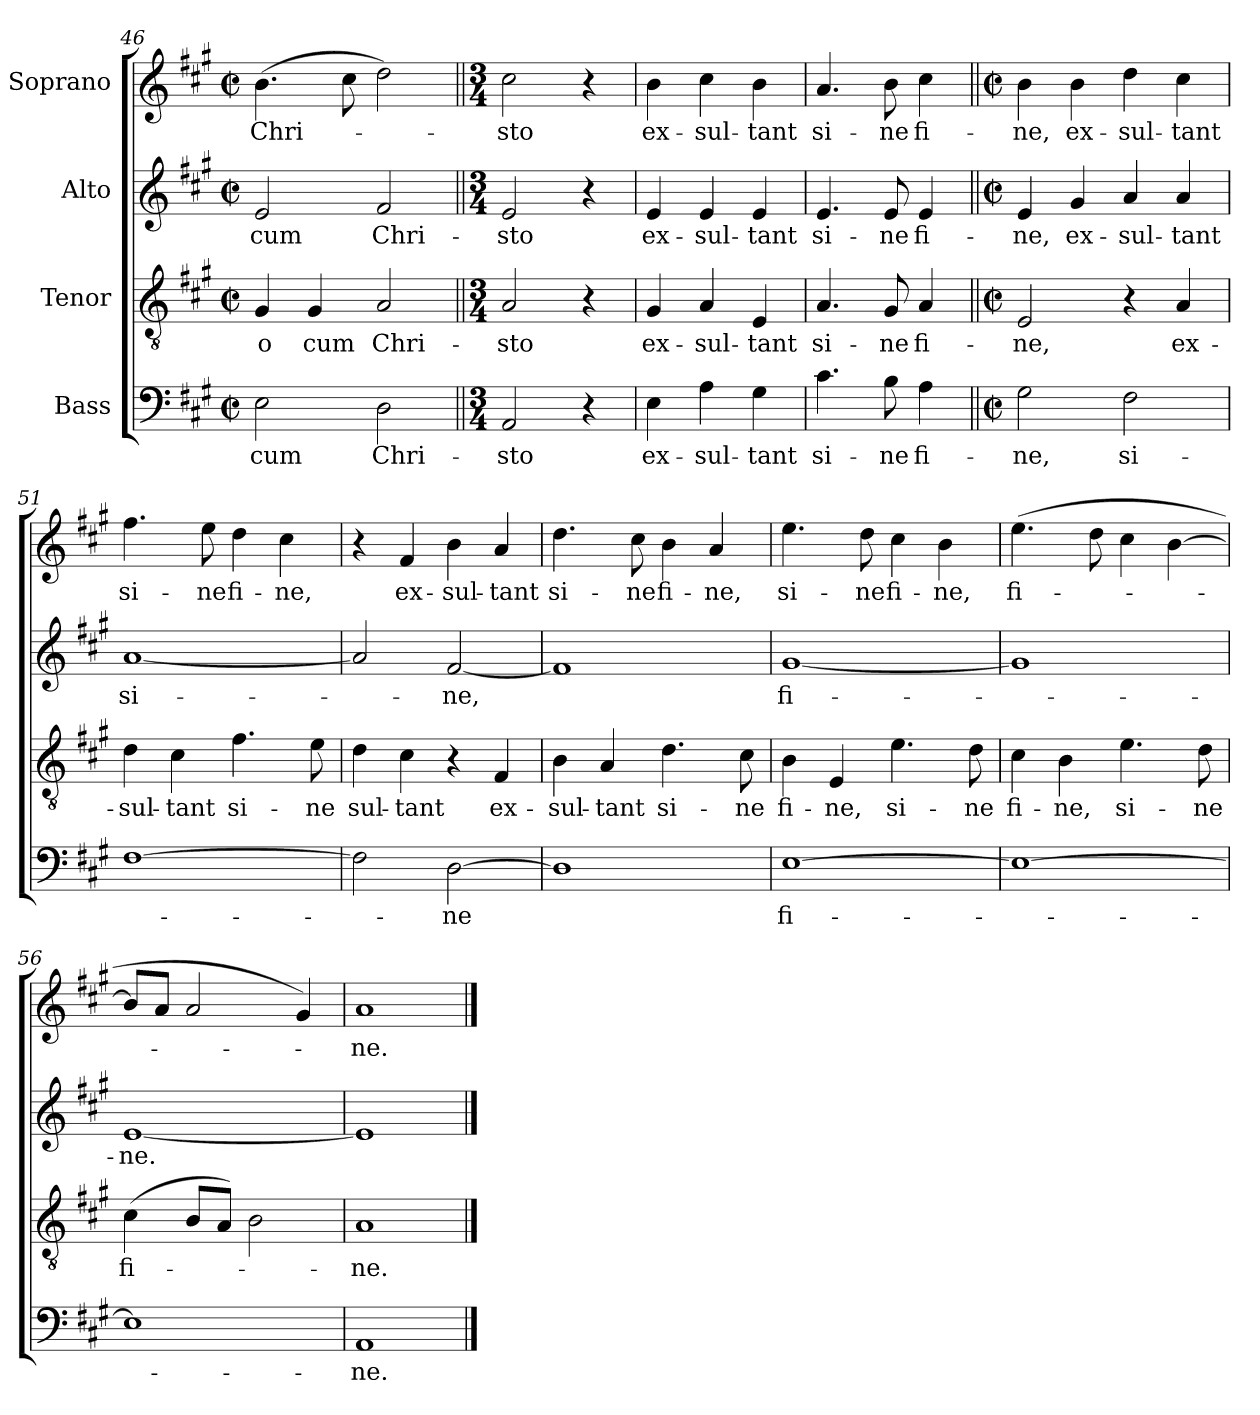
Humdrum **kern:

**kern	**text	**kern	**text	**kern	**text	**kern	**text
*part4	*part4	*part3	*part3	*part2	*part2	*part1	*part1
*staff4	*staff4	*staff3	*staff3	*staff2	*staff2	*staff1	*staff1
*I"Bass	*	*I"Tenor	*	*I"Alto	*	*I"Soprano	*
!!LO:LB:g=z
*clefF4	*	*clefGv2	*	*clefG2	*	*clefG2	*
*k[f#c#g#]	*	*k[f#c#g#]	*	*k[f#c#g#]	*	*k[f#c#g#]	*
*f#:	*	*f#:	*	*f#:	*	*f#:	*
*M2/2	*	*M2/2	*	*M2/2	*	*M2/2	*
*met(c|)	*	*met(c|)	*	*met(c|)	*	*met(c|)	*
=46	=46	=46	=46	=46	=46	=46	=46
2E\	cum	4G#/	-o	2e/	cum	(4.b\	Chri-
.	.	4G#/	cum	.	.	.	.
.	.	.	.	.	.	8cc#\	.
2D\	Chri-	2A/	Chri-	2f#/	Chri-	2dd\)	.
=47||	=47||	=47||	=47||	=47||	=47||	=47||	=47||
*M3/4	*	*M3/4	*	*M3/4	*	*M3/4	*
2AA/	-sto	2A/	-sto	2e/	-sto	2cc#\	-sto
4r	.	4r	.	4r	.	4r	.
=48	=48	=48	=48	=48	=48	=48	=48
4E\	ex-	4G#/	ex-	4e/	ex-	4b\	ex-
4A\	-sul-	4A/	-sul-	4e/	-sul-	4cc#\	-sul-
4G#\	-tant	4E/	-tant	4e/	-tant	4b\	-tant
=49	=49	=49	=49	=49	=49	=49	=49
4.c#\	si-	4.A/	si-	4.e/	si-	4.a/	si-
8B\	-ne	8G#/	-ne	8e/	-ne	8b\	-ne
4A\	fi-	4A/	fi-	4e/	fi-	4cc#\	fi-
=50||	=50||	=50||	=50||	=50||	=50||	=50||	=50||
*M2/2	*	*M2/2	*	*M2/2	*	*M2/2	*
*met(c|)	*	*met(c|)	*	*met(c|)	*	*met(c|)	*
2G#\	-ne,	2E/	-ne,	4e/	-ne,	4b\	-ne,
.	.	.	.	4g#/	ex-	4b\	ex-
2F#\	si-	4r	.	4a/	-sul-	4dd\	-sul-
.	.	4A/	ex-	4a/	-tant	4cc#\	-tant
=51	=51	=51	=51	=51	=51	=51	=51
[1F#	.	4d\	-sul-	[1a	si-	4.ff#\	si-
.	.	4c#\	-tant	.	.	.	.
.	.	.	.	.	.	8ee\	-ne
.	.	4.f#\	si-	.	.	4dd\	fi-
.	.	.	.	.	.	4cc#\	-ne,
.	.	8e\	-ne	.	.	.	.
!!LO:LB:g=z
=52	=52	=52	=52	=52	=52	=52	=52
2F#\]	.	4d\	sul-	2a/]	.	4r	.
.	.	4c#\	-tant	.	.	4f#/	ex-
[2D\	-ne	4r	.	[2f#/	-ne,	4b\	-sul-
.	.	4F#/	ex-	.	.	4a/	-tant
=53	=53	=53	=53	=53	=53	=53	=53
1D]	.	4B\	-sul-	1f#]	.	4.dd\	si-
.	.	4A/	-tant	.	.	.	.
.	.	.	.	.	.	8cc#\	-ne
.	.	4.d\	si-	.	.	4b\	fi-
.	.	.	.	.	.	4a/	-ne,
.	.	8c#\	-ne	.	.	.	.
=54	=54	=54	=54	=54	=54	=54	=54
[1E	fi-	4B\	fi-	[1g#	fi-	4.ee\	si-
.	.	4E/	-ne,	.	.	.	.
.	.	.	.	.	.	8dd\	-ne
.	.	4.e\	si-	.	.	4cc#\	fi-
.	.	.	.	.	.	4b\	-ne,
.	.	8d\	-ne	.	.	.	.
=55	=55	=55	=55	=55	=55	=55	=55
1E_	.	4c#\	fi-	1g#]	.	(4.ee\	fi-
.	.	4B\	-ne,	.	.	.	.
.	.	.	.	.	.	8dd\	.
.	.	4.e\	si-	.	.	4cc#\	.
.	.	.	.	.	.	[4b\	.
.	.	8d\	-ne	.	.	.	.
=56	=56	=56	=56	=56	=56	=56	=56
1E]	.	(4c#\	fi-	[1e	-ne.	8b/L]	.
.	.	.	.	.	.	8a/J	.
.	.	8B/L	.	.	.	2a/	.
.	.	8A/J)	.	.	.	.	.
.	.	2B\	.	.	.	.	.
.	.	.	.	.	.	4g#/)	.
=57	=57	=57	=57	=57	=57	=57	=57
1AA	-ne.	1A	-ne.	1e]	.	1a	-ne.
==	==	==	==	==	==	==	==
*-	*-	*-	*-	*-	*-	*-	*-
